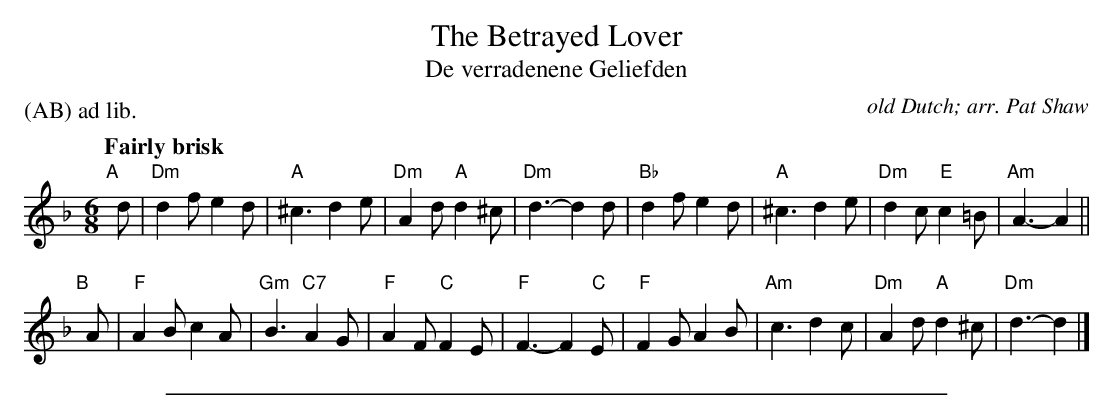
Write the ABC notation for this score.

X:1
T: The Betrayed Lover
T: De verradenene Geliefden
C: old Dutch; arr. Pat Shaw
P: (AB) ad lib.
Q: "Fairly brisk"
M: 6/8
L: 1/8
K: Dm
"A"[|]d |\
"Dm"d2f e2d | "A"^c3 d2e | "Dm"A2d "A"d2^c | "Dm"d3- d2d |\
"Bb"d2f e2d | "A"^c3 d2e | "Dm"d2c "E"c2=B | "Am"A3- A2 ||
"B"[|]A |\
"F"A2B c2A | "Gm"B3 "C7"A2G | "F"A2F "C"F2E | "F"F3- F2"C"E |\
"F"F2G A2B | "Am"c3 d2c | "Dm"A2d "A"d2^c | "Dm"d3- d2 |]
